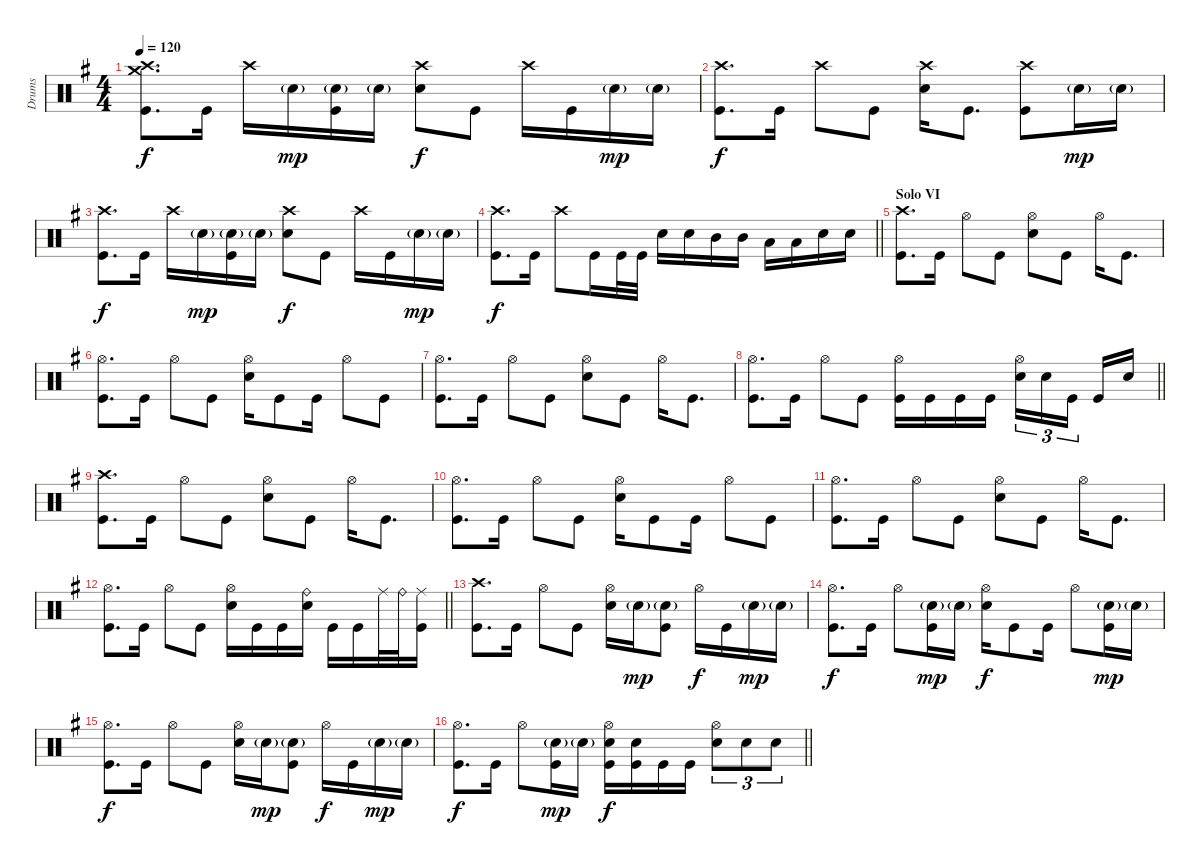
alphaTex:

\track ("Drums" "Drums") {instrument percussion}
\staff
\articulation defaults
\ts (4 4)
\tempo 120
\clef neutral
\ks eminor
("Crash high (hit)" "Crash medium (hit)" "Kick (hit)").8{d dy f} "Kick (hit)".16 "Crash high (hit)".16 "Electric Snare (hit)"{g}.16{dy mp} ("Electric Snare (hit)"{g} "Kick (hit)").16 "Electric Snare (hit)"{g}.16 ("Crash high (hit)" "Electric Snare (hit)").8{dy f} "Kick (hit)".8 "Crash high (hit)".16 "Kick (hit)".16 "Electric Snare (hit)"{g}.16{dy mp} "Electric Snare (hit)"{g}.16 |
("Crash high (hit)" "Kick (hit)").8{d dy f} "Kick (hit)".16 "Crash high (hit)".8 "Kick (hit)".8 ("Crash high (hit)" "Electric Snare (hit)").16 "Kick (hit)".8{d} ("Crash high (hit)" "Kick (hit)").8 "Electric Snare (hit)"{g}.16{dy mp} "Electric Snare (hit)"{g}.16 |
("Crash high (hit)" "Kick (hit)").8{d dy f} "Kick (hit)".16 "Crash high (hit)".16 "Electric Snare (hit)"{g}.16{dy mp} ("Electric Snare (hit)"{g} "Kick (hit)").16 "Electric Snare (hit)"{g}.16 ("Crash high (hit)" "Electric Snare (hit)").8{dy f} "Kick (hit)".8 "Crash high (hit)".16 "Kick (hit)".16 "Electric Snare (hit)"{g}.16{dy mp} "Electric Snare (hit)"{g}.16 |
\barLineRight lightlight
("Crash high (hit)" "Kick (hit)").8{d dy f} "Kick (hit)".16 "Crash high (hit)".8 "Kick (hit)".16 "Kick (hit)".32 "Kick (hit)".32 "Electric Snare (hit)".16 "Electric Snare (hit)".16 "Mid Tom (hit)".16 "Mid Tom (hit)".16 "Low Tom (hit)".16 "Low Tom (hit)".16 "Electric Snare (hit)".16 "Electric Snare (hit)".16 |
\section ("" "Solo VI")
("Crash high (hit)" "Kick (hit)").8{d} "Kick (hit)".16 "Hi-Hat (open)".8 "Kick (hit)".8 ("Hi-Hat (open)" "Electric Snare (hit)").8 "Kick (hit)".8 "Hi-Hat (open)".16 "Kick (hit)".8{d} |
("Hi-Hat (open)" "Kick (hit)").8{d} "Kick (hit)".16 "Hi-Hat (open)".8 "Kick (hit)".8 ("Hi-Hat (open)" "Electric Snare (hit)").16 "Kick (hit)".8 "Kick (hit)".16 "Hi-Hat (open)".8 "Kick (hit)".8 |
("Hi-Hat (open)" "Kick (hit)").8{d} "Kick (hit)".16 "Hi-Hat (open)".8 "Kick (hit)".8 ("Hi-Hat (open)" "Electric Snare (hit)").8 "Kick (hit)".8 "Hi-Hat (open)".16 "Kick (hit)".8{d} |
\barLineRight lightlight
("Hi-Hat (open)" "Kick (hit)").8{d} "Kick (hit)".16 "Hi-Hat (open)".8 "Kick (hit)".8 ("Hi-Hat (open)" "Kick (hit)").16 "Kick (hit)".16 "Kick (hit)".16 "Kick (hit)".16 ("Hi-Hat (open)" "Electric Snare (hit)").16{tu (3 2)} "Electric Snare (hit)".16{tu (3 2)} "Kick (hit)".16{tu (3 2) beam splitsecondary} "Kick (hit)".16 "Electric Snare (hit)".16 |
("Crash high (hit)" "Kick (hit)").8{d} "Kick (hit)".16 "Hi-Hat (open)".8 "Kick (hit)".8 ("Hi-Hat (open)" "Electric Snare (hit)").8 "Kick (hit)".8 "Hi-Hat (open)".16 "Kick (hit)".8{d} |
("Hi-Hat (open)" "Kick (hit)").8{d} "Kick (hit)".16 "Hi-Hat (open)".8 "Kick (hit)".8 ("Hi-Hat (open)" "Electric Snare (hit)").16 "Kick (hit)".8 "Kick (hit)".16 "Hi-Hat (open)".8 "Kick (hit)".8 |
("Hi-Hat (open)" "Kick (hit)").8{d} "Kick (hit)".16 "Hi-Hat (open)".8 "Kick (hit)".8 ("Hi-Hat (open)" "Electric Snare (hit)").8 "Kick (hit)".8 "Hi-Hat (open)".16 "Kick (hit)".8{d} |
\barLineRight lightlight
("Hi-Hat (open)" "Kick (hit)").8{d} "Kick (hit)".16 "Hi-Hat (open)".8 "Kick (hit)".8 ("Hi-Hat (open)" "Electric Snare (hit)").16 "Kick (hit)".16 "Kick (hit)".16 ("Ride (bell)" "Electric Snare (hit)").16 "Kick (hit)".16 "Kick (hit)".16 "Ride (middle)".32 "Ride (bell)".32 ("Ride (middle)" "Kick (hit)").16 |
\section ("" "")
("Crash high (hit)" "Kick (hit)").8{d} "Kick (hit)".16 "Hi-Hat (open)".8 "Kick (hit)".8 ("Hi-Hat (open)" "Electric Snare (hit)").16 "Electric Snare (hit)"{g}.16{dy mp} ("Electric Snare (hit)"{g} "Kick (hit)").8 "Hi-Hat (open)".16{dy f} "Kick (hit)".16 "Electric Snare (hit)"{g}.16{dy mp} "Electric Snare (hit)"{g}.16 |
("Hi-Hat (open)" "Kick (hit)").8{d dy f} "Kick (hit)".16 "Hi-Hat (open)".8 ("Electric Snare (hit)"{g} "Kick (hit)").16{dy mp} "Electric Snare (hit)"{g}.16 ("Hi-Hat (open)" "Electric Snare (hit)").16{dy f} "Kick (hit)".8 "Kick (hit)".16 "Hi-Hat (open)".8 ("Electric Snare (hit)"{g} "Kick (hit)").16{dy mp} "Electric Snare (hit)"{g}.16 |
("Hi-Hat (open)" "Kick (hit)").8{d dy f} "Kick (hit)".16 "Hi-Hat (open)".8 "Kick (hit)".8 ("Hi-Hat (open)" "Electric Snare (hit)").16 "Electric Snare (hit)"{g}.16{dy mp} ("Electric Snare (hit)"{g} "Kick (hit)").8 "Hi-Hat (open)".16{dy f} "Kick (hit)".16 "Electric Snare (hit)"{g}.16{dy mp} "Electric Snare (hit)"{g}.16 |
\barLineRight lightlight
("Hi-Hat (open)" "Kick (hit)").8{d dy f} "Kick (hit)".16 "Hi-Hat (open)".8 ("Electric Snare (hit)"{g} "Kick (hit)").16{dy mp} "Electric Snare (hit)"{g}.16 ("Hi-Hat (open)" "Electric Snare (hit)" "Kick (hit)").16{dy f} ("Electric Snare (hit)" "Kick (hit)").16 "Kick (hit)".16 "Kick (hit)".16 ("Hi-Hat (open)" "Electric Snare (hit)").8{tu (3 2)} "Electric Snare (hit)".8{tu (3 2)} "Electric Snare (hit)".8{tu (3 2)}
